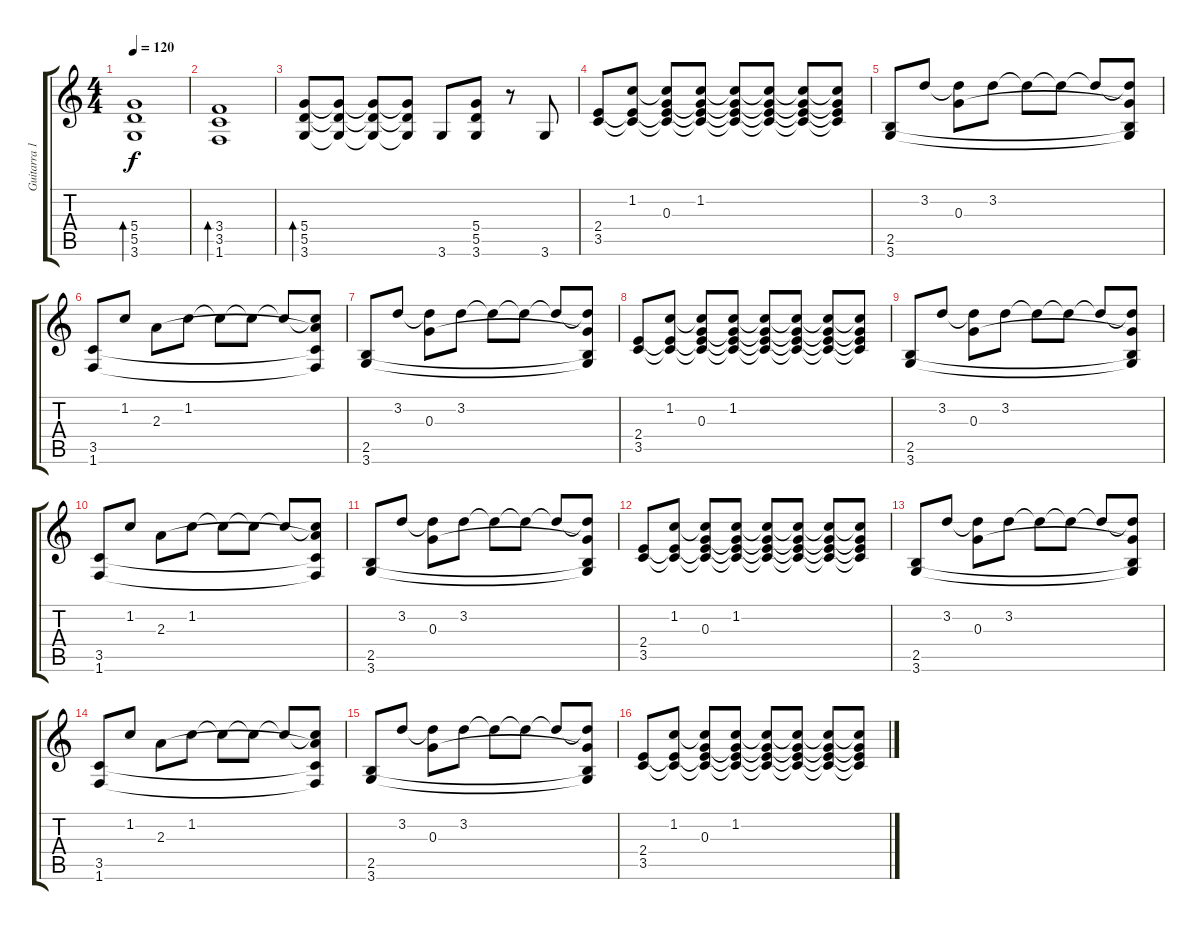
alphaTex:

\track ("Guitarra 1 ((Evan))" "Guitarra 1") {instrument distortionguitar}
\staff {score tabs}
\tuning (E4 B3 G3 D3 A2 E2) {hide}
\ts (4 4)
\tempo 120
\clef g2
\ks c
(5.4 5.5 3.6).1{bd 60 dy f} |
(3.4 3.5 1.6).1{bd 60} |
(5.4 5.5 3.6).8{bd 60} (5.4{t} 5.5{t} 3.6{t}).8 (5.4{t} 5.5{t} 3.6{t}).8 (5.4{t} 5.5{t} 3.6{t}).8 3.6.8 (5.4 5.5 3.6).8 r.8 3.6.8 |
(2.4 3.5).8{volume 13} (1.2 2.4{t} 3.5{t}).8 (1.2{t} 0.3 2.4{t} 3.5{t}).8 (1.2 0.3{t} 2.4{t} 3.5{t}).8 (1.2{t} 0.3{t} 2.4{t} 3.5{t}).8 (1.2{t} 0.3{t} 2.4{t} 3.5{t}).8 (1.2{t} 0.3{t} 2.4{t} 3.5{t}).8 (1.2{t} 0.3{t} 2.4{t} 3.5{t}).8 |
(2.5 3.6).8 3.2.8 (3.2{t} 0.3).8 3.2.8 3.2{t}.8 3.2{t}.8 3.2{t}.8 (3.2{t} 0.3{t} 2.5{t} 3.6{t}).8 |
(3.5 1.6).8 1.2.8 2.3.8 1.2.8 1.2{t}.8 1.2{t}.8 1.2{t}.8 (1.2{t} 2.3{t} 3.5{t} 1.6{t}).8 |
(2.5 3.6).8 3.2.8 (3.2{t} 0.3).8 3.2.8 3.2{t}.8 3.2{t}.8 3.2{t}.8 (3.2{t} 0.3{t} 2.5{t} 3.6{t}).8 |
(2.4 3.5).8{volume 13} (1.2 2.4{t} 3.5{t}).8 (1.2{t} 0.3 2.4{t} 3.5{t}).8 (1.2 0.3{t} 2.4{t} 3.5{t}).8 (1.2{t} 0.3{t} 2.4{t} 3.5{t}).8 (1.2{t} 0.3{t} 2.4{t} 3.5{t}).8 (1.2{t} 0.3{t} 2.4{t} 3.5{t}).8 (1.2{t} 0.3{t} 2.4{t} 3.5{t}).8 |
(2.5 3.6).8 3.2.8 (3.2{t} 0.3).8 3.2.8 3.2{t}.8 3.2{t}.8 3.2{t}.8 (3.2{t} 0.3{t} 2.5{t} 3.6{t}).8 |
(3.5 1.6).8 1.2.8 2.3.8 1.2.8 1.2{t}.8 1.2{t}.8 1.2{t}.8 (1.2{t} 2.3{t} 3.5{t} 1.6{t}).8 |
(2.5 3.6).8 3.2.8 (3.2{t} 0.3).8 3.2.8 3.2{t}.8 3.2{t}.8 3.2{t}.8 (3.2{t} 0.3{t} 2.5{t} 3.6{t}).8 |
(2.4 3.5).8{volume 13} (1.2 2.4{t} 3.5{t}).8 (1.2{t} 0.3 2.4{t} 3.5{t}).8 (1.2 0.3{t} 2.4{t} 3.5{t}).8 (1.2{t} 0.3{t} 2.4{t} 3.5{t}).8 (1.2{t} 0.3{t} 2.4{t} 3.5{t}).8 (1.2{t} 0.3{t} 2.4{t} 3.5{t}).8 (1.2{t} 0.3{t} 2.4{t} 3.5{t}).8 |
(2.5 3.6).8 3.2.8 (3.2{t} 0.3).8 3.2.8 3.2{t}.8 3.2{t}.8 3.2{t}.8 (3.2{t} 0.3{t} 2.5{t} 3.6{t}).8 |
(3.5 1.6).8 1.2.8 2.3.8 1.2.8 1.2{t}.8 1.2{t}.8 1.2{t}.8 (1.2{t} 2.3{t} 3.5{t} 1.6{t}).8 |
(2.5 3.6).8 3.2.8 (3.2{t} 0.3).8 3.2.8 3.2{t}.8 3.2{t}.8 3.2{t}.8 (3.2{t} 0.3{t} 2.5{t} 3.6{t}).8 |
(2.4 3.5).8{volume 13} (1.2 2.4{t} 3.5{t}).8 (1.2{t} 0.3 2.4{t} 3.5{t}).8 (1.2 0.3{t} 2.4{t} 3.5{t}).8 (1.2{t} 0.3{t} 2.4{t} 3.5{t}).8 (1.2{t} 0.3{t} 2.4{t} 3.5{t}).8 (1.2{t} 0.3{t} 2.4{t} 3.5{t}).8 (1.2{t} 0.3{t} 2.4{t} 3.5{t}).8
